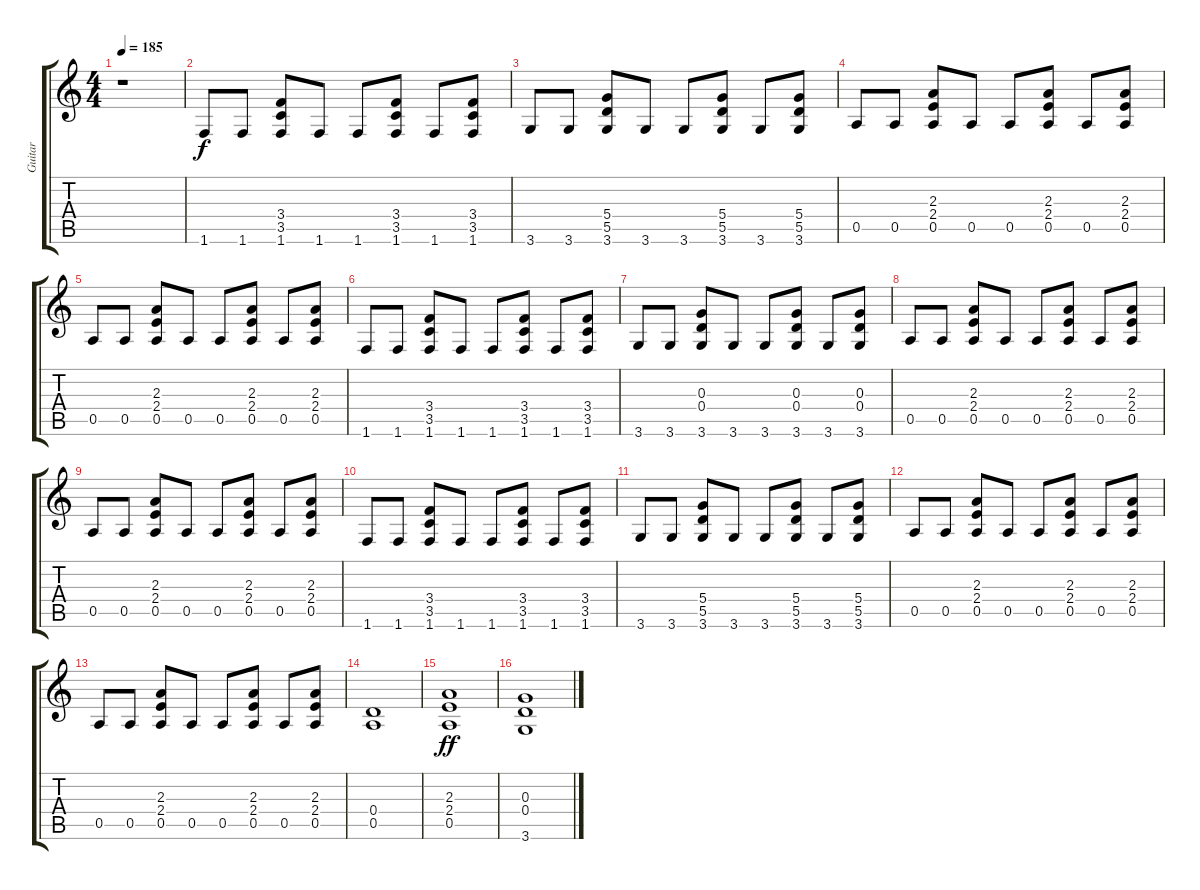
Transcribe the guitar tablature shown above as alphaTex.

\track ("Guitar" "Guitar") {instrument distortionguitar}
\staff {score tabs}
\tuning (E4 B3 G3 D3 A2 E2) {hide}
\ts (4 4)
\tempo 185
\clef g2
\ks c
r.1{dy ff} |
1.6.8{dy f} 1.6.8 (3.4 3.5 1.6).8 1.6.8 1.6.8 (3.4 3.5 1.6).8 1.6.8 (3.4 3.5 1.6).8 |
3.6.8 3.6.8 (5.4 5.5 3.6).8 3.6.8 3.6.8 (5.4 5.5 3.6).8 3.6.8 (5.4 5.5 3.6).8 |
0.5.8 0.5.8 (2.3 2.4 0.5).8 0.5.8 0.5.8 (2.3 2.4 0.5).8 0.5.8 (2.3 2.4 0.5).8 |
0.5.8 0.5.8 (2.3 2.4 0.5).8 0.5.8 0.5.8 (2.3 2.4 0.5).8 0.5.8 (2.3 2.4 0.5).8 |
1.6.8 1.6.8 (3.4 3.5 1.6).8 1.6.8 1.6.8 (3.4 3.5 1.6).8 1.6.8 (3.4 3.5 1.6).8 |
3.6.8 3.6.8 (0.3 0.4 3.6).8 3.6.8 3.6.8 (0.3 0.4 3.6).8 3.6.8 (0.3 0.4 3.6).8 |
0.5.8 0.5.8 (2.3 2.4 0.5).8 0.5.8 0.5.8 (2.3 2.4 0.5).8 0.5.8 (2.3 2.4 0.5).8 |
0.5.8 0.5.8 (2.3 2.4 0.5).8 0.5.8 0.5.8 (2.3 2.4 0.5).8 0.5.8 (2.3 2.4 0.5).8 |
1.6.8 1.6.8 (3.4 3.5 1.6).8 1.6.8 1.6.8 (3.4 3.5 1.6).8 1.6.8 (3.4 3.5 1.6).8 |
3.6.8 3.6.8 (5.4 5.5 3.6).8 3.6.8 3.6.8 (5.4 5.5 3.6).8 3.6.8 (5.4 5.5 3.6).8 |
0.5.8 0.5.8 (2.3 2.4 0.5).8 0.5.8 0.5.8 (2.3 2.4 0.5).8 0.5.8 (2.3 2.4 0.5).8 |
0.5.8 0.5.8 (2.3 2.4 0.5).8 0.5.8 0.5.8 (2.3 2.4 0.5).8 0.5.8 (2.3 2.4 0.5).8 |
(0.4 0.5).1 |
(2.3 2.4 0.5).1{dy ff} |
(0.3 0.4 3.6).1
